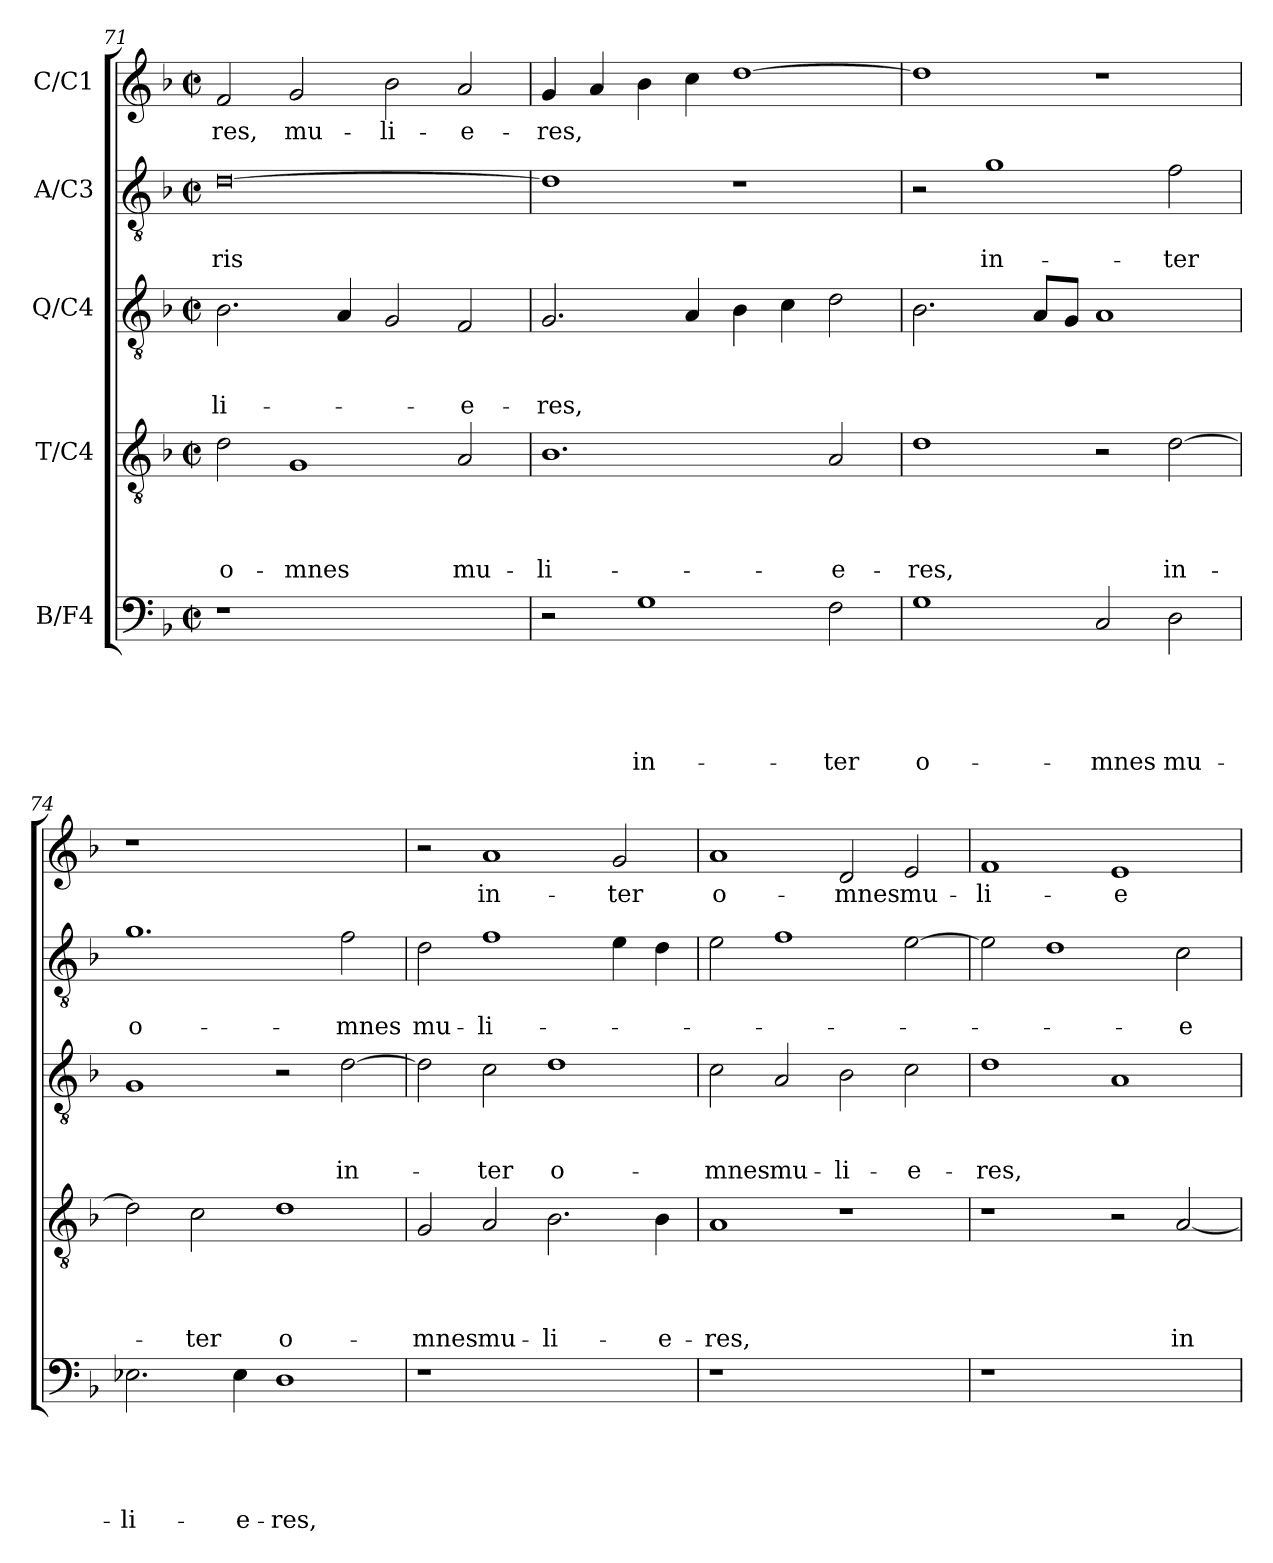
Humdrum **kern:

**kern	**text	**text	**text	**text	**text	**kern	**text	**text	**text	**text	**kern	**text	**text	**text	**kern	**text	**text	**kern	**text
*part5	*part5	*part5	*part5	*part5	*part5	*part4	*part4	*part4	*part4	*part4	*part3	*part3	*part3	*part3	*part2	*part2	*part2	*part1	*part1
*staff5	*staff5	*staff5	*staff5	*staff5	*staff5	*staff4	*staff4	*staff4	*staff4	*staff4	*staff3	*staff3	*staff3	*staff3	*staff2	*staff2	*staff2	*staff1	*staff1
*I"B/F4	*	*	*	*	*	*I"T/C4	*	*	*	*	*I"Q/C4	*	*	*	*I"A/C3	*	*	*I"C/C1	*
!!LO:LB:g=z
*clefF4	*	*	*	*	*	*clefGv2	*	*	*	*	*clefGv2	*	*	*	*clefGv2	*	*	*clefG2	*
*k[b-]	*	*	*	*	*	*k[b-]	*	*	*	*	*k[b-]	*	*	*	*k[b-]	*	*	*k[b-]	*
*F:	*	*	*	*	*	*F:	*	*	*	*	*F:	*	*	*	*F:	*	*	*F:	*
*M2/2	*	*	*	*	*	*M2/2	*	*	*	*	*M2/2	*	*	*	*M2/2	*	*	*M2/2	*
*met(c|)	*	*	*	*	*	*met(c|)	*	*	*	*	*met(c|)	*	*	*	*met(c|)	*	*	*met(c|)	*
=71	=71	=71	=71	=71	=71	=71	=71	=71	=71	=71	=71	=71	=71	=71	=71	=71	=71	=71	=71
!	!	!	!	!	!	!	!	!	!	!LO:LY:b	!	!	!	!LO:LY:b	!	!	!LO:LY:b	!	!LO:LY:b
1r	.	.	.	.	.	2d\	.	.	.	o-	2.B-\	.	.	-li-	[0d	.	-ris	2f/	-res,
!	!	!	!	!	!	!	!	!	!	!LO:LY:b	!	!	!	!	!	!	!	!	!LO:LY:b
.	.	.	.	.	.	1G	.	.	.	-mnes	.	.	.	.	.	.	.	2g/	mu-
.	.	.	.	.	.	.	.	.	.	.	4A/	.	.	.	.	.	.	.	.
!	!	!	!	!	!	!	!	!	!	!	!	!	!	!	!	!	!	!	!LO:LY:b
1ryy	.	.	.	.	.	.	.	.	.	.	2G/	.	.	.	.	.	.	2b-\	-li-
!	!	!	!	!	!	!	!	!	!	!LO:LY:b	!	!	!	!LO:LY:b	!	!	!	!	!LO:LY:b
.	.	.	.	.	.	2A/	.	.	.	mu-	2F/	.	.	-e-	.	.	.	2a/	-e-
=72	=72	=72	=72	=72	=72	=72	=72	=72	=72	=72	=72	=72	=72	=72	=72	=72	=72	=72	=72
!	!	!	!	!	!	!	!	!	!	!LO:LY:b	!	!	!	!LO:LY:b	!	!	!	!	!LO:LY:b
2r	.	.	.	.	.	1.B-	.	.	.	-li-	2.G/	.	.	-res,	1d]	.	.	4g/	-res,
.	.	.	.	.	.	.	.	.	.	.	.	.	.	.	.	.	.	4a/	.
!	!	!	!	!	!LO:LY:b	!	!	!	!	!	!	!	!	!	!	!	!	!	!
1G	.	.	.	.	in-	.	.	.	.	.	.	.	.	.	.	.	.	4b-\	.
.	.	.	.	.	.	.	.	.	.	.	4A/	.	.	.	.	.	.	4cc\	.
.	.	.	.	.	.	.	.	.	.	.	4B-\	.	.	.	1r	.	.	[1dd	.
.	.	.	.	.	.	.	.	.	.	.	4c\	.	.	.	.	.	.	.	.
!	!	!	!	!	!LO:LY:b	!	!	!	!	!LO:LY:b	!	!	!	!	!	!	!	!	!
2F\	.	.	.	.	-ter	2A/	.	.	.	-e-	2d\	.	.	.	.	.	.	.	.
=73	=73	=73	=73	=73	=73	=73	=73	=73	=73	=73	=73	=73	=73	=73	=73	=73	=73	=73	=73
!	!	!	!	!	!LO:LY:b	!	!	!	!	!LO:LY:b	!	!	!	!	!	!	!	!	!
1G	.	.	.	.	o-	1d	.	.	.	-res,	2.B-\	.	.	.	2r	.	.	1dd]	.
!	!	!	!	!	!	!	!	!	!	!	!	!	!	!	!	!	!LO:LY:b	!	!
.	.	.	.	.	.	.	.	.	.	.	.	.	.	.	1g	.	in-	.	.
.	.	.	.	.	.	.	.	.	.	.	8A/L	.	.	.	.	.	.	.	.
.	.	.	.	.	.	.	.	.	.	.	8G/J	.	.	.	.	.	.	.	.
!	!	!	!	!	!LO:LY:b	!	!	!	!	!	!	!	!	!	!	!	!	!	!
2C/	.	.	.	.	-mnes	2r	.	.	.	.	1A	.	.	.	.	.	.	1r	.
!	!	!	!	!	!LO:LY:b	!	!	!	!	!LO:LY:b	!	!	!	!	!	!	!LO:LY:b	!	!
2D\	.	.	.	.	mu-	[2d\	.	.	.	in-	.	.	.	.	2f\	.	-ter	.	.
=74	=74	=74	=74	=74	=74	=74	=74	=74	=74	=74	=74	=74	=74	=74	=74	=74	=74	=74	=74
!	!	!	!	!	!LO:LY:b	!	!	!	!	!	!	!	!	!	!	!	!LO:LY:b	!	!
2.E-\	.	.	.	.	-li-	2d\]	.	.	.	.	1G	.	.	.	1.g	.	o-	1r	.
!	!	!	!	!	!	!	!	!	!	!LO:LY:b	!	!	!	!	!	!	!	!	!
.	.	.	.	.	.	2c\	.	.	.	-ter	.	.	.	.	.	.	.	.	.
!	!	!	!	!	!LO:LY:b	!	!	!	!	!	!	!	!	!	!	!	!	!	!
4E-\	.	.	.	.	-e-	.	.	.	.	.	.	.	.	.	.	.	.	.	.
!	!	!	!	!	!LO:LY:b	!	!	!	!	!LO:LY:b	!	!	!	!	!	!	!	!	!
1D	.	.	.	.	-res,	1d	.	.	.	o-	2r	.	.	.	.	.	.	1ryy	.
!	!	!	!	!	!	!	!	!	!	!	!	!	!	!LO:LY:b	!	!	!LO:LY:b	!	!
.	.	.	.	.	.	.	.	.	.	.	[2d\	.	.	in-	2f\	.	-mnes	.	.
=75	=75	=75	=75	=75	=75	=75	=75	=75	=75	=75	=75	=75	=75	=75	=75	=75	=75	=75	=75
!	!	!	!	!	!	!	!	!	!	!LO:LY:b	!	!	!	!	!	!	!LO:LY:b	!	!
1r	.	.	.	.	.	2G/	.	.	.	-mnes	2d\]	.	.	.	2d\	.	mu-	2r	.
!	!	!	!	!	!	!	!	!	!	!LO:LY:b	!	!	!	!LO:LY:b	!	!	!LO:LY:b	!	!LO:LY:b
.	.	.	.	.	.	2A/	.	.	.	mu-	2c\	.	.	-ter	1f	.	-li-	1a	in-
!	!	!	!	!	!	!	!	!	!	!LO:LY:b	!	!	!	!LO:LY:b	!	!	!	!	!
1ryy	.	.	.	.	.	2.B-\	.	.	.	-li-	1d	.	.	o-	.	.	.	.	.
!	!	!	!	!	!	!	!	!	!	!	!	!	!	!	!	!	!	!	!LO:LY:b
.	.	.	.	.	.	.	.	.	.	.	.	.	.	.	4e\	.	.	2g/	-ter
!	!	!	!	!	!	!	!	!	!	!LO:LY:b	!	!	!	!	!	!	!	!	!
.	.	.	.	.	.	4B-\	.	.	.	-e-	.	.	.	.	4d\	.	.	.	.
!!LO:LB:g=z
=76	=76	=76	=76	=76	=76	=76	=76	=76	=76	=76	=76	=76	=76	=76	=76	=76	=76	=76	=76
!	!	!	!	!	!	!	!	!	!	!LO:LY:b	!	!	!	!LO:LY:b	!	!	!	!	!LO:LY:b
1r	.	.	.	.	.	1A	.	.	.	-res,	2c\	.	.	-mnes	2e\	.	.	1a	o-
!	!	!	!	!	!	!	!	!	!	!	!	!	!	!LO:LY:b	!	!	!	!	!
.	.	.	.	.	.	.	.	.	.	.	2A/	.	.	mu-	1f	.	.	.	.
!	!	!	!	!	!	!	!	!	!	!	!	!	!	!LO:LY:b	!	!	!	!	!LO:LY:b
1ryy	.	.	.	.	.	1r	.	.	.	.	2B-\	.	.	-li-	.	.	.	2d/	-mnes
!	!	!	!	!	!	!	!	!	!	!	!	!	!	!LO:LY:b	!	!	!	!	!LO:LY:b
.	.	.	.	.	.	.	.	.	.	.	2c\	.	.	-e-	[2e\	.	.	2e/	mu-
=77	=77	=77	=77	=77	=77	=77	=77	=77	=77	=77	=77	=77	=77	=77	=77	=77	=77	=77	=77
!	!	!	!	!	!	!	!	!	!	!	!	!	!	!LO:LY:b	!	!	!	!	!LO:LY:b
1r	.	.	.	.	.	1r	.	.	.	.	1d	.	.	-res,	2e\]	.	.	1f	-li-
.	.	.	.	.	.	.	.	.	.	.	.	.	.	.	1d	.	.	.	.
!	!	!	!	!	!	!	!	!	!	!	!	!	!	!	!	!	!	!	!LO:LY:b
1ryy	.	.	.	.	.	2r	.	.	.	.	1A	.	.	.	.	.	.	1e	-e-
!	!	!	!	!	!	!	!	!	!	!LO:LY:b	!	!	!	!	!	!	!LO:LY:b	!	!
.	.	.	.	.	.	[2A/	.	.	.	in-	.	.	.	.	2c\	.	-e-	.	.
=	=	=	=	=	=	=	=	=	=	=	=	=	=	=	=	=	=	=	=
*-	*-	*-	*-	*-	*-	*-	*-	*-	*-	*-	*-	*-	*-	*-	*-	*-	*-	*-	*-
